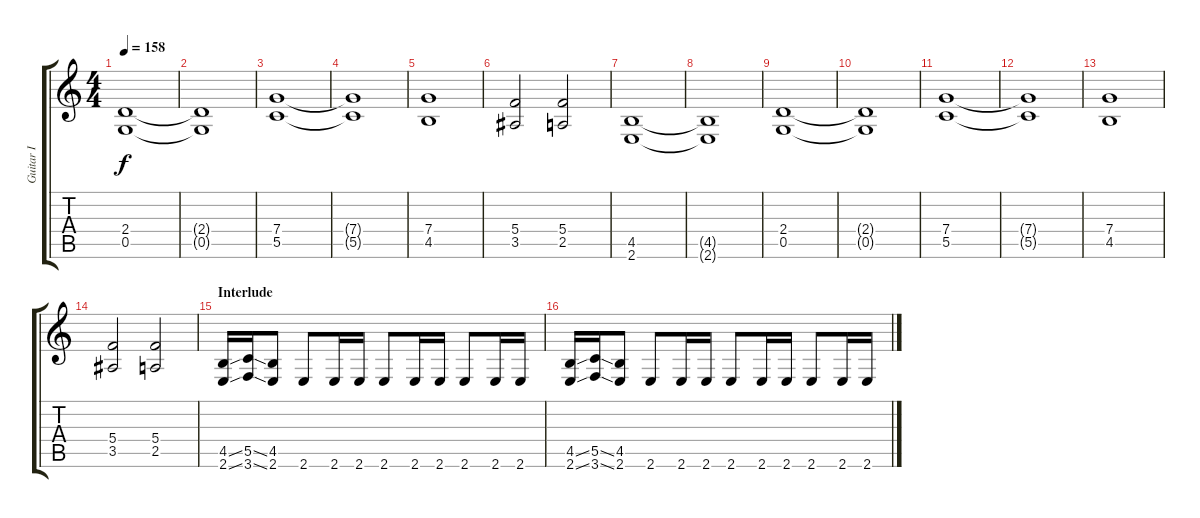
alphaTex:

\track ("Guitar I" "Guitar I") {instrument distortionguitar}
\staff {score tabs}
\tuning (D4 A3 F3 C3 G2 D2) {hide}
\ts (4 4)
\tempo 158
\clef g2
\ks c
(2.4 0.5).1{dy f} |
(2.4{t} 0.5{t}).1 |
(7.4 5.5).1 |
(7.4{t} 5.5{t}).1 |
(7.4 4.5).1 |
(5.4 3.5).2 (5.4 2.5).2 |
(4.5 2.6).1 |
(4.5{t} 2.6{t}).1 |
(2.4 0.5).1 |
(2.4{t} 0.5{t}).1 |
(7.4 5.5).1 |
(7.4{t} 5.5{t}).1 |
(7.4 4.5).1 |
(5.4 3.5).2 (5.4 2.5).2 |
\section ("" "Interlude")
(4.5{ss} 2.6{ss}).16 (5.5{ss} 3.6{ss}).16 (4.5 2.6).8 2.6.8 2.6.16 2.6.16 2.6.8 2.6.16 2.6.16 2.6.8 2.6.16 2.6.16 |
(4.5{ss} 2.6{ss}).16 (5.5{ss} 3.6{ss}).16 (4.5 2.6).8 2.6.8 2.6.16 2.6.16 2.6.8 2.6.16 2.6.16 2.6.8 2.6.16 2.6.16
